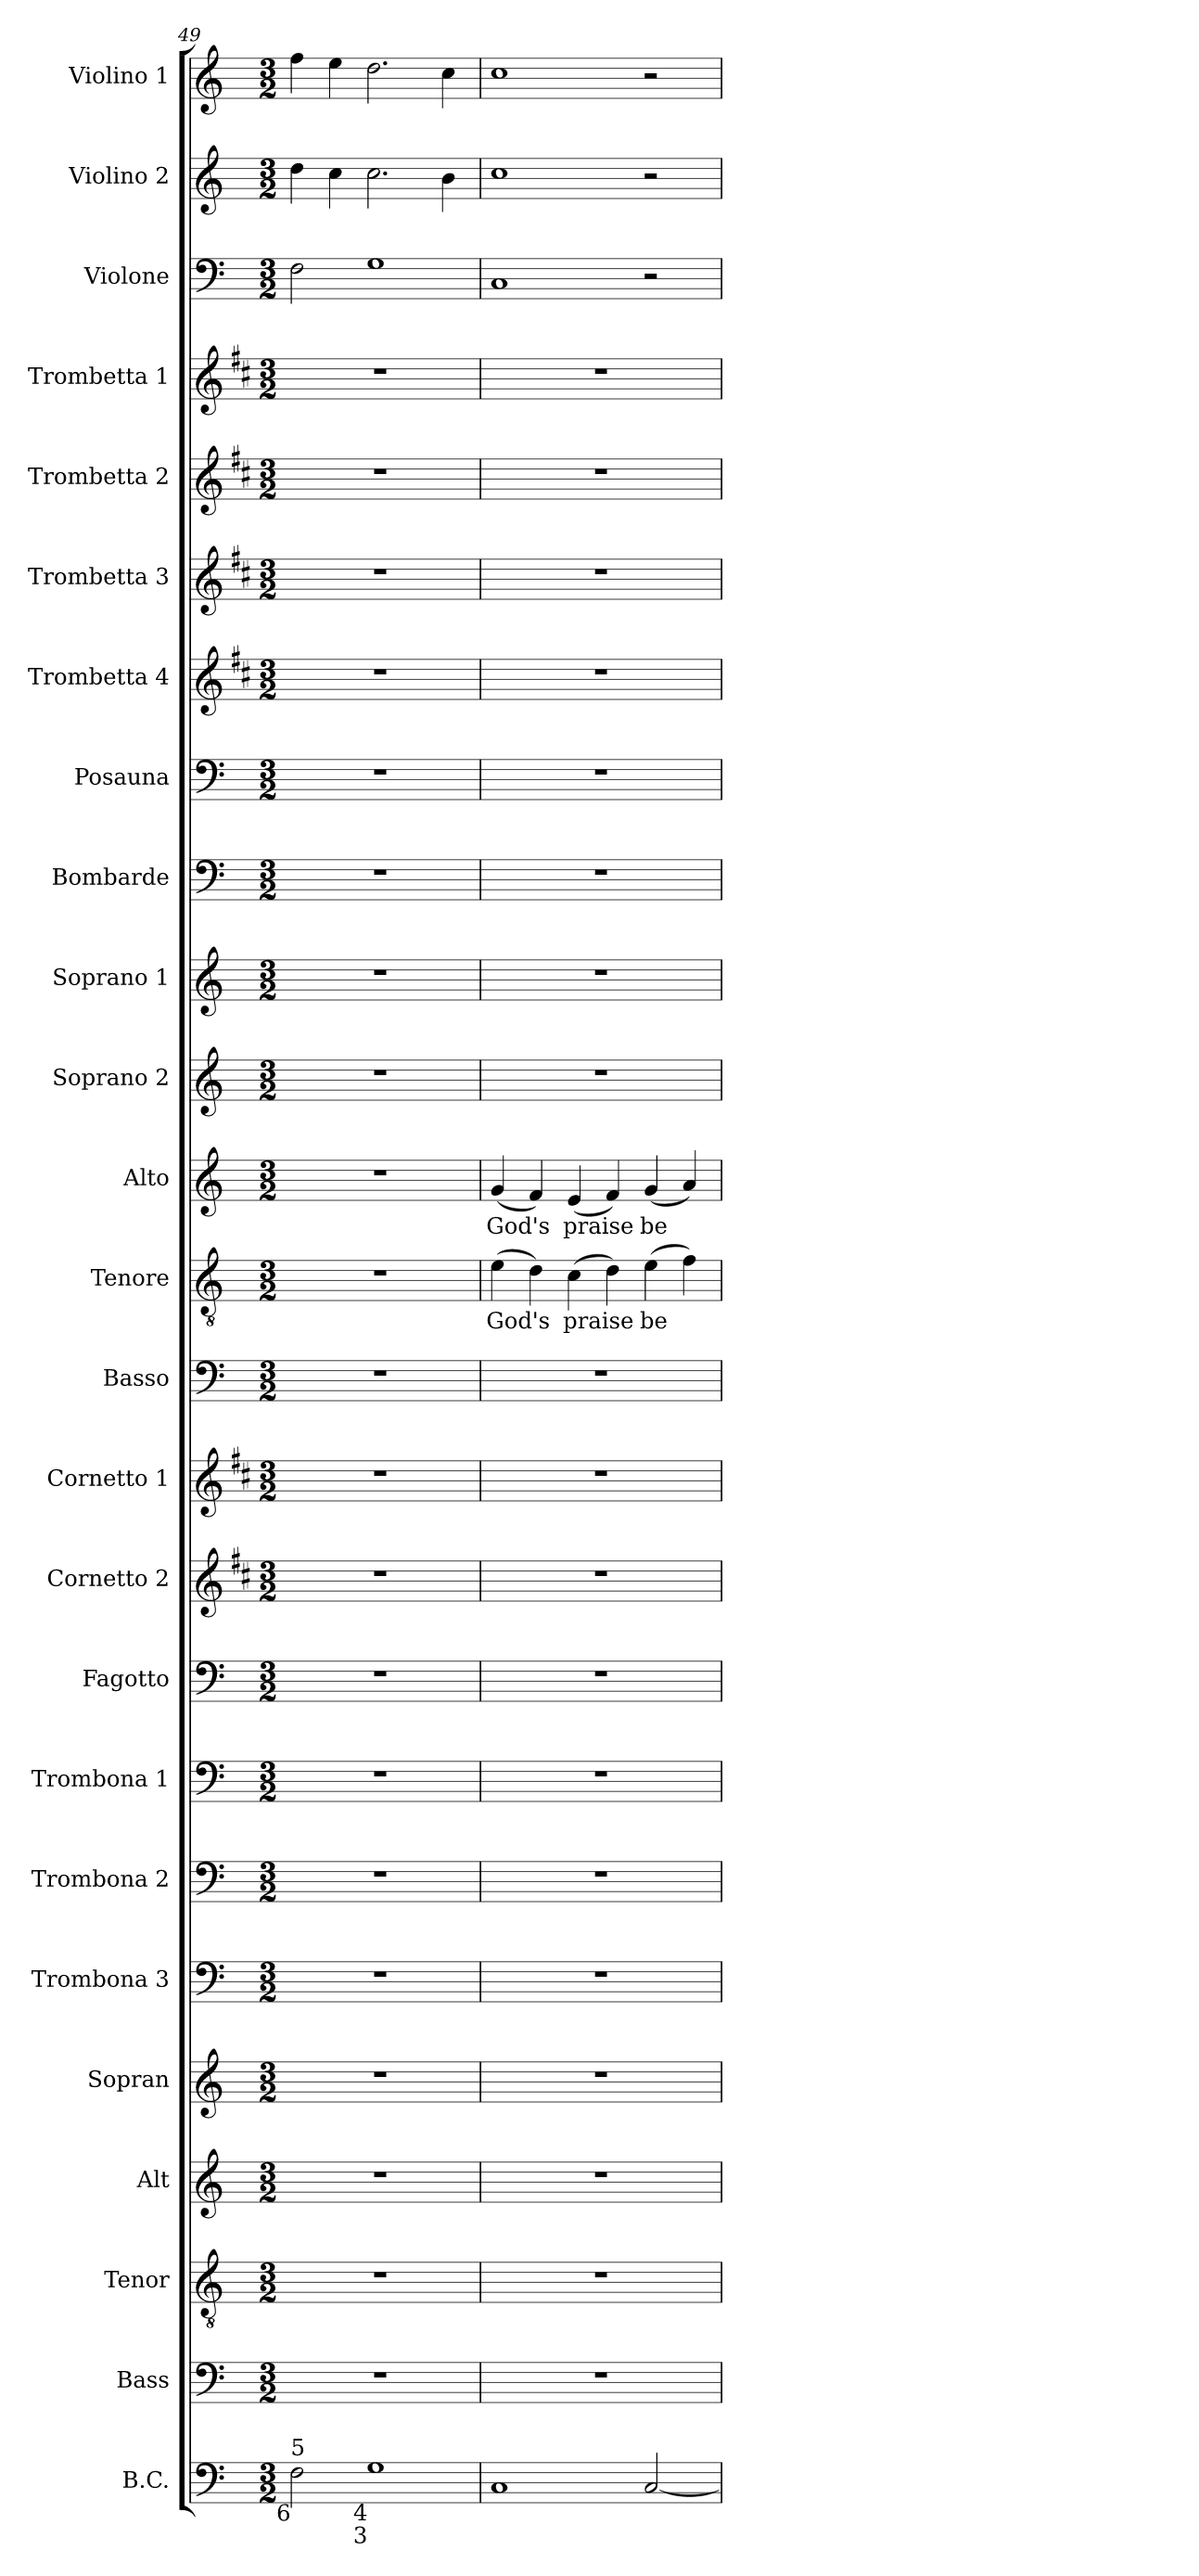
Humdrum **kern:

**kern	**kern	**kern	**kern	**kern	**kern	**kern	**kern	**kern	**kern	**kern	**kern	**kern	**text	**kern	**text	**kern	**kern	**kern	**kern	**kern	**kern	**kern	**kern	**kern	**kern	**kern
*part25	*part24	*part23	*part22	*part21	*part20	*part19	*part18	*part17	*part16	*part15	*part14	*part13	*part13	*part12	*part12	*part11	*part10	*part9	*part8	*part7	*part6	*part5	*part4	*part3	*part2	*part1
*staff25	*staff24	*staff23	*staff22	*staff21	*staff20	*staff19	*staff18	*staff17	*staff16	*staff15	*staff14	*staff13	*staff13	*staff12	*staff12	*staff11	*staff10	*staff9	*staff8	*staff7	*staff6	*staff5	*staff4	*staff3	*staff2	*staff1
*I"B.C.	*I"Bass	*I"Tenor	*I"Alt	*I"Sopran	*I"Trombona 3	*I"Trombona 2	*I"Trombona 1	*I"Fagotto	*I"Cornetto 2	*I"Cornetto 1	*I"Basso	*I"Tenore	*	*I"Alto	*	*I"Soprano 2	*I"Soprano 1	*I"Bombarde	*I"Posauna	*I"Trombetta 4	*I"Trombetta 3	*I"Trombetta 2	*I"Trombetta 1	*I"Violone	*I"Violino 2	*I"Violino 1
*I'B.C.	*I'B.	*I'T.	*I'A.	*I'S.	*I'Tbn. 2	*I'Tbn. 2	*I'Tbn. 1	*I'Fag.	*I'Cor. 2	*I'Cor. 1	*I'B.	*I'T.	*	*I'A.	*	*I'S.	*I'S.	*	*	*	*	*	*	*	*I'Vl. 2	*I'Vl. 1
*clefF4	*clefF4	*clefGv2	*clefG2	*clefG2	*clefF4	*clefF4	*clefF4	*clefF4	*clefG2	*clefG2	*clefF4	*clefGv2	*	*clefG2	*	*clefG2	*clefG2	*clefF4	*clefF4	*clefG2	*clefG2	*clefG2	*clefG2	*clefF4	*clefG2	*clefG2
*	*	*ITrd7c12	*	*	*	*	*	*	*ITrd1c2	*ITrd1c2	*	*ITrd7c12	*	*	*	*	*	*	*	*ITrd1c2	*ITrd1c2	*ITrd1c2	*ITrd1c2	*	*	*
*k[]	*k[]	*k[]	*k[]	*k[]	*k[]	*k[]	*k[]	*k[]	*k[]	*k[]	*k[]	*k[]	*	*k[]	*	*k[]	*k[]	*k[]	*k[]	*k[]	*k[]	*k[]	*k[]	*k[]	*k[]	*k[]
*C:	*C:	*C:	*C:	*C:	*C:	*C:	*C:	*C:	*C:	*C:	*C:	*C:	*	*C:	*	*C:	*C:	*C:	*C:	*C:	*C:	*C:	*C:	*C:	*C:	*C:
*M3/2	*M3/2	*M3/2	*M3/2	*M3/2	*M3/2	*M3/2	*M3/2	*M3/2	*M3/2	*M3/2	*M3/2	*M3/2	*	*M3/2	*	*M3/2	*M3/2	*M3/2	*M3/2	*M3/2	*M3/2	*M3/2	*M3/2	*M3/2	*M3/2	*M3/2
=49	=49	=49	=49	=49	=49	=49	=49	=49	=49	=49	=49	=49	=49	=49	=49	=49	=49	=49	=49	=49	=49	=49	=49	=49	=49	=49
!LO:TX:b:rj:t=6	!	!	!	!	!	!	!	!	!	!	!	!	!	!	!	!	!	!	!	!	!	!	!	!	!	!
!LO:TX:t=5	!	!	!	!	!	!	!	!	!	!	!	!	!	!	!	!	!	!	!	!	!	!	!	!	!	!
!	!LO:N:vis=1	!LO:N:vis=1	!LO:N:vis=1	!LO:N:vis=1	!LO:N:vis=1	!LO:N:vis=1	!LO:N:vis=1	!LO:N:vis=1	!LO:N:vis=1	!LO:N:vis=1	!LO:N:vis=1	!LO:N:vis=1	!	!LO:N:vis=1	!	!LO:N:vis=1	!LO:N:vis=1	!LO:N:vis=1	!LO:N:vis=1	!LO:N:vis=1	!LO:N:vis=1	!LO:N:vis=1	!LO:N:vis=1	!	!	!
2Fi\	1.r	1.r	1.r	1.r	1.r	1.r	1.r	1.r	1.r	1.r	1.r	1.r	.	1.r	.	1.r	1.r	1.r	1.r	1.r	1.r	1.r	1.r	2Fi\	4ddi\	4ffi\
.	.	.	.	.	.	.	.	.	.	.	.	.	.	.	.	.	.	.	.	.	.	.	.	.	4cci\	4eei\
!LO:TX:b:rj:t=4	!	!	!	!	!	!	!	!	!	!	!	!	!	!	!	!	!	!	!	!	!	!	!	!	!	!
!LO:TX:b:rj:t=3	!	!	!	!	!	!	!	!	!	!	!	!	!	!	!	!	!	!	!	!	!	!	!	!	!	!
1Gi	.	.	.	.	.	.	.	.	.	.	.	.	.	.	.	.	.	.	.	.	.	.	.	1Gi	2.cci\	2.ddi\
.	.	.	.	.	.	.	.	.	.	.	.	.	.	.	.	.	.	.	.	.	.	.	.	.	4bi\	4cci\
!!LO:PB:g=z
=50	=50	=50	=50	=50	=50	=50	=50	=50	=50	=50	=50	=50	=50	=50	=50	=50	=50	=50	=50	=50	=50	=50	=50	=50	=50	=50
!	!LO:N:vis=1	!LO:N:vis=1	!LO:N:vis=1	!LO:N:vis=1	!LO:N:vis=1	!LO:N:vis=1	!LO:N:vis=1	!LO:N:vis=1	!LO:N:vis=1	!LO:N:vis=1	!LO:N:vis=1	!	!	!	!	!	!	!	!	!	!	!	!	!	!	!
!	!	!	!	!	!	!	!	!	!	!	!	!	!LO:LY:b:color=#000000	!	!	!	!	!	!	!	!	!	!	!	!	!
!	!	!	!	!	!	!	!	!	!	!	!	!	!	!	!LO:LY:b:color=#000000	!LO:N:vis=1	!LO:N:vis=1	!LO:N:vis=1	!LO:N:vis=1	!LO:N:vis=1	!LO:N:vis=1	!LO:N:vis=1	!LO:N:vis=1	!	!	!
1Ci	1.r	1.r	1.r	1.r	1.r	1.r	1.r	1.r	1.r	1.r	1.r	(4Ei\	God's	(4gi/	God's	1.r	1.r	1.r	1.r	1.r	1.r	1.r	1.r	1Ci	1cci	1cci
.	.	.	.	.	.	.	.	.	.	.	.	4Di\)	.	4fi/)	.	.	.	.	.	.	.	.	.	.	.	.
!	!	!	!	!	!	!	!	!	!	!	!	!	!LO:LY:b:color=#000000	!	!	!	!	!	!	!	!	!	!	!	!	!
!	!	!	!	!	!	!	!	!	!	!	!	!	!	!	!LO:LY:b:color=#000000	!	!	!	!	!	!	!	!	!	!	!
.	.	.	.	.	.	.	.	.	.	.	.	(4Ci\	praise	(4ei/	praise	.	.	.	.	.	.	.	.	.	.	.
.	.	.	.	.	.	.	.	.	.	.	.	4Di\)	.	4fi/)	.	.	.	.	.	.	.	.	.	.	.	.
!	!	!	!	!	!	!	!	!	!	!	!	!	!LO:LY:b:color=#000000	!	!	!	!	!	!	!	!	!	!	!	!	!
!	!	!	!	!	!	!	!	!	!	!	!	!	!	!	!LO:LY:b:color=#000000	!	!	!	!	!	!	!	!	!	!	!
[2Ci/	.	.	.	.	.	.	.	.	.	.	.	(4Ei\	be	(4gi/	be	.	.	.	.	.	.	.	.	2r	2r	2r
.	.	.	.	.	.	.	.	.	.	.	.	4Fi\)	.	4ai/)	.	.	.	.	.	.	.	.	.	.	.	.
=	=	=	=	=	=	=	=	=	=	=	=	=	=	=	=	=	=	=	=	=	=	=	=	=	=	=
*-	*-	*-	*-	*-	*-	*-	*-	*-	*-	*-	*-	*-	*-	*-	*-	*-	*-	*-	*-	*-	*-	*-	*-	*-	*-	*-
